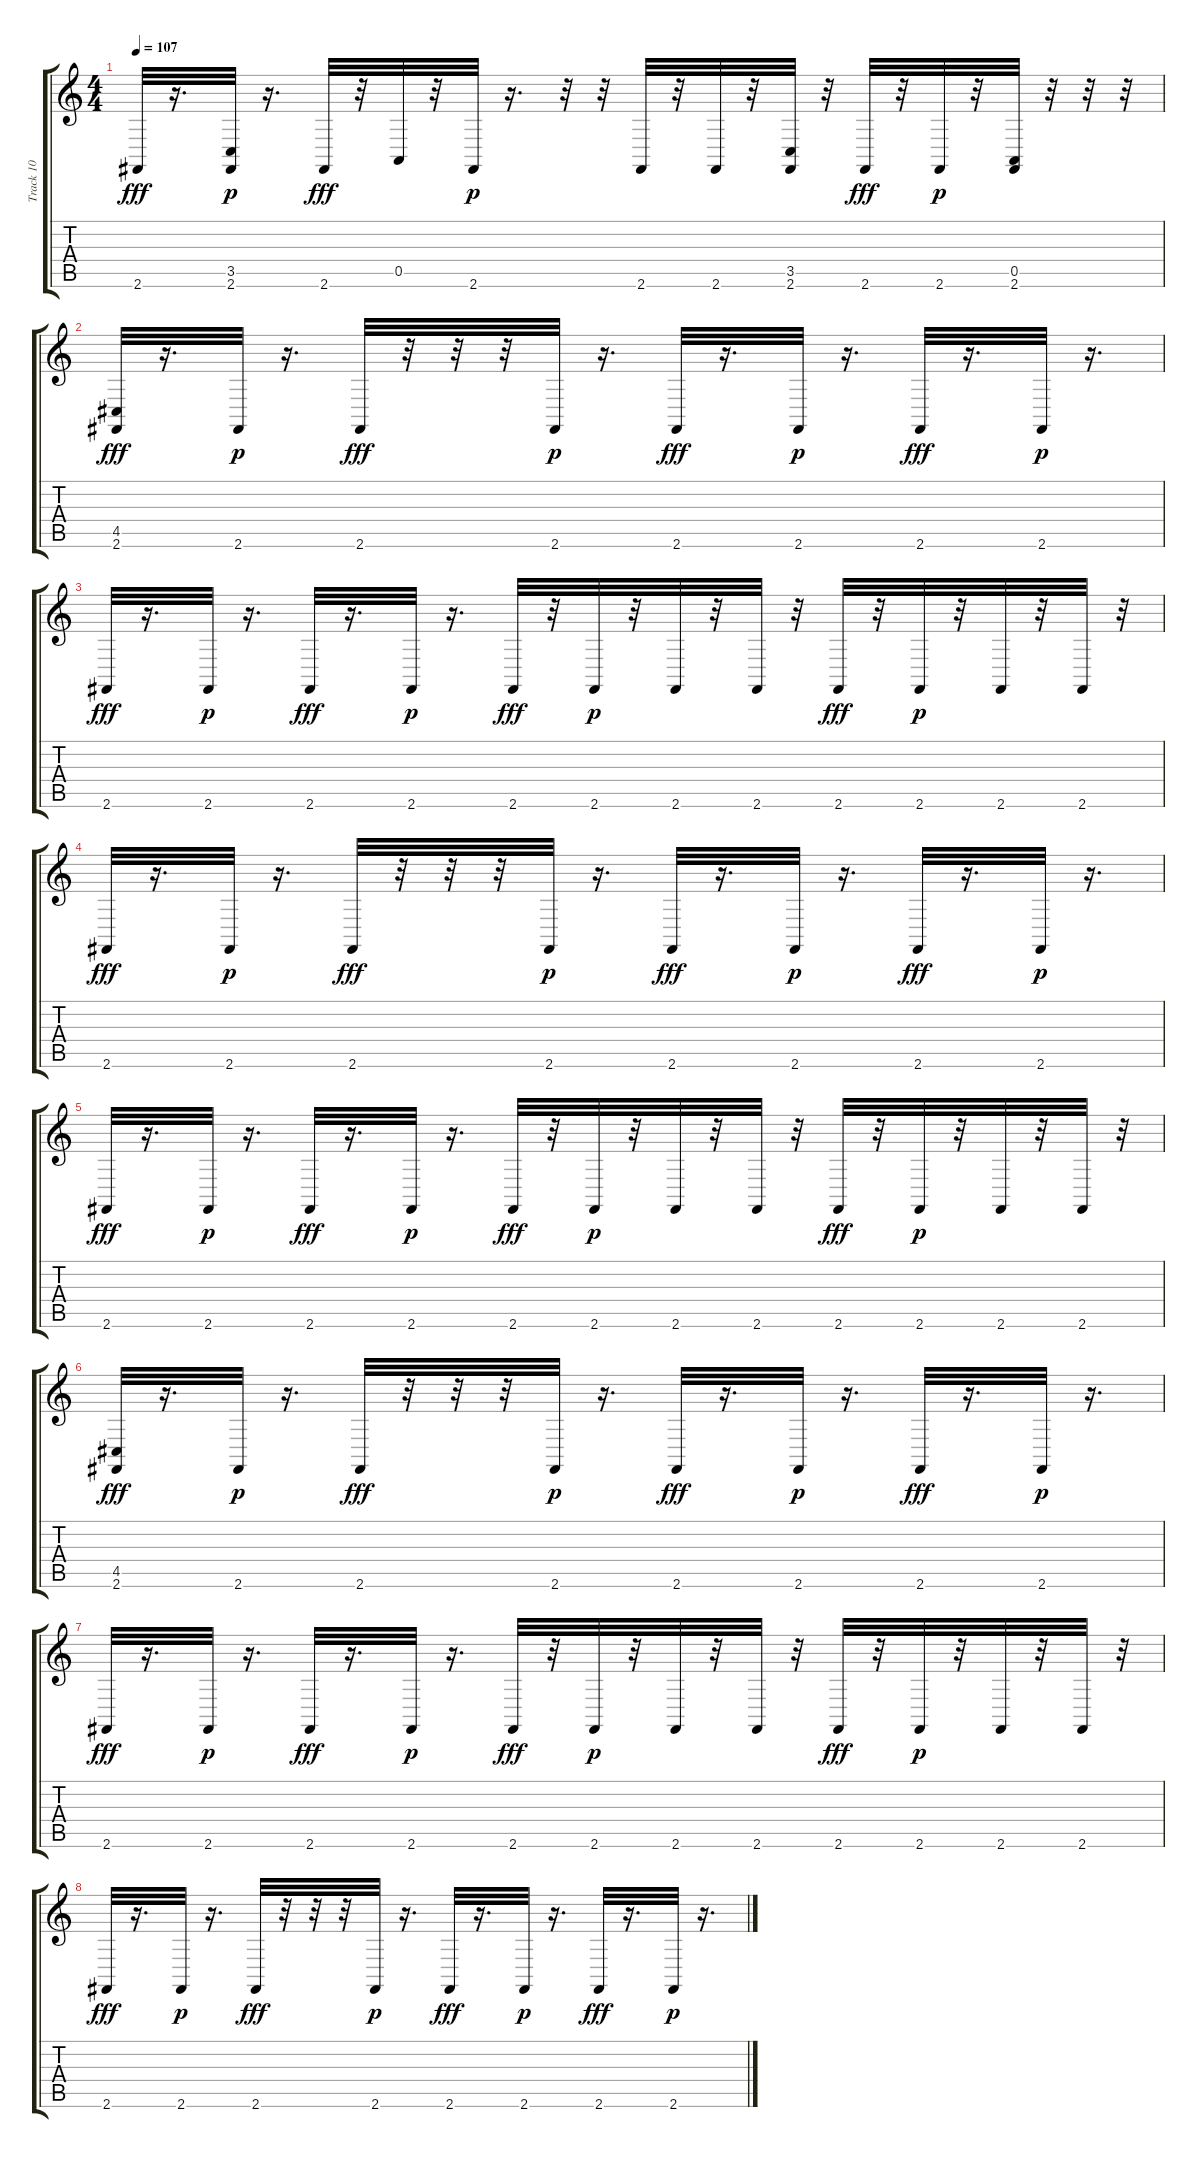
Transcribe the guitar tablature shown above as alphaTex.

\track ("Track 10" "Track 10") {instrument synthdrum}
\staff {score tabs}
\tuning (E4 B3 G3 D3 A2 E2) {hide}
\ts (4 4)
\tempo 107
\clef g2
\ks c
2.6.32{dy fff} r.16{d} (3.5 2.6).32{dy p} r.16{d} 2.6.32{dy fff} r.32 0.5.32 r.32 2.6.32{dy p} r.16{d} r.32 r.32 2.6.32 r.32 2.6.32 r.32 (3.5 2.6).32 r.32 2.6.32{dy fff} r.32 2.6.32{dy p} r.32 (0.5 2.6).32 r.32 r.32 r.32 |
(4.5 2.6).32{dy fff} r.16{d} 2.6.32{dy p} r.16{d} 2.6.32{dy fff} r.32 r.32 r.32 2.6.32{dy p} r.16{d} 2.6.32{dy fff} r.16{d} 2.6.32{dy p} r.16{d} 2.6.32{dy fff} r.16{d} 2.6.32{dy p} r.16{d} |
2.6.32{dy fff} r.16{d} 2.6.32{dy p} r.16{d} 2.6.32{dy fff} r.16{d} 2.6.32{dy p} r.16{d} 2.6.32{dy fff} r.32 2.6.32{dy p} r.32 2.6.32 r.32 2.6.32 r.32 2.6.32{dy fff} r.32 2.6.32{dy p} r.32 2.6.32 r.32 2.6.32 r.32 |
2.6.32{dy fff} r.16{d} 2.6.32{dy p} r.16{d} 2.6.32{dy fff} r.32 r.32 r.32 2.6.32{dy p} r.16{d} 2.6.32{dy fff} r.16{d} 2.6.32{dy p} r.16{d} 2.6.32{dy fff} r.16{d} 2.6.32{dy p} r.16{d} |
2.6.32{dy fff} r.16{d} 2.6.32{dy p} r.16{d} 2.6.32{dy fff} r.16{d} 2.6.32{dy p} r.16{d} 2.6.32{dy fff} r.32 2.6.32{dy p} r.32 2.6.32 r.32 2.6.32 r.32 2.6.32{dy fff} r.32 2.6.32{dy p} r.32 2.6.32 r.32 2.6.32 r.32 |
(4.5 2.6).32{dy fff} r.16{d} 2.6.32{dy p} r.16{d} 2.6.32{dy fff} r.32 r.32 r.32 2.6.32{dy p} r.16{d} 2.6.32{dy fff} r.16{d} 2.6.32{dy p} r.16{d} 2.6.32{dy fff} r.16{d} 2.6.32{dy p} r.16{d} |
2.6.32{dy fff} r.16{d} 2.6.32{dy p} r.16{d} 2.6.32{dy fff} r.16{d} 2.6.32{dy p} r.16{d} 2.6.32{dy fff} r.32 2.6.32{dy p} r.32 2.6.32 r.32 2.6.32 r.32 2.6.32{dy fff} r.32 2.6.32{dy p} r.32 2.6.32 r.32 2.6.32 r.32 |
2.6.32{dy fff} r.16{d} 2.6.32{dy p} r.16{d} 2.6.32{dy fff} r.32 r.32 r.32 2.6.32{dy p} r.16{d} 2.6.32{dy fff} r.16{d} 2.6.32{dy p} r.16{d} 2.6.32{dy fff} r.16{d} 2.6.32{dy p} r.16{d}
